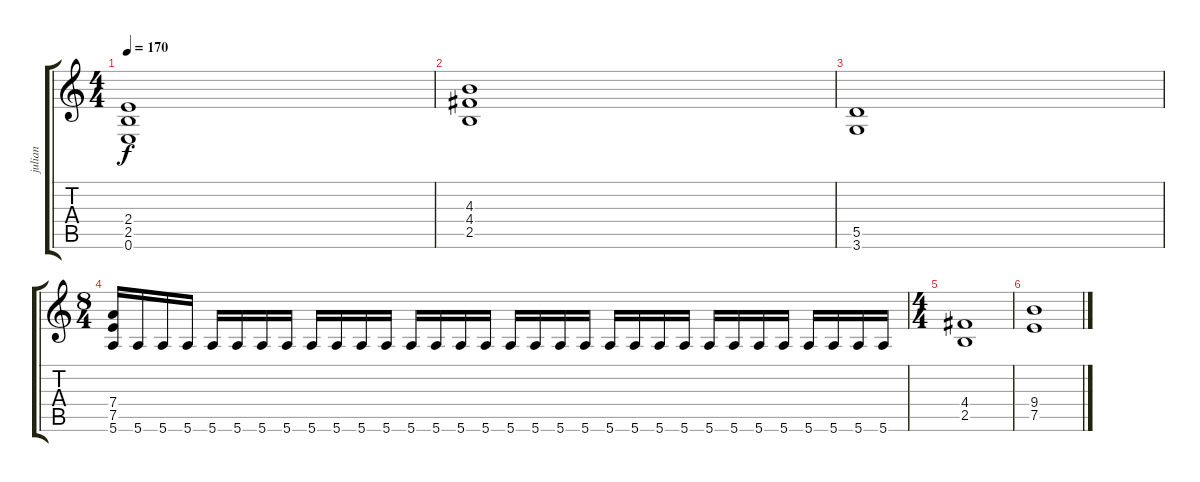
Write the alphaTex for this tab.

\track ("julian" "julian") {instrument overdrivenguitar}
\staff {score tabs}
\tuning (E4 B3 G3 D3 A2 E2) {hide}
\ts (4 4)
\tempo 170
\clef g2
\ks c
(2.4 2.5 0.6).1{dy f} |
(4.3 4.4 2.5).1 |
(5.5 3.6).1 |
\ts (8 4)
(7.4 7.5 5.6).16 5.6.16 5.6.16 5.6.16 5.6.16 5.6.16 5.6.16 5.6.16 5.6.16 5.6.16 5.6.16 5.6.16 5.6.16 5.6.16 5.6.16 5.6.16 5.6.16 5.6.16 5.6.16 5.6.16 5.6.16 5.6.16 5.6.16 5.6.16 5.6.16 5.6.16 5.6.16 5.6.16 5.6.16 5.6.16 5.6.16 5.6.16 |
\ts (4 4)
(4.4 2.5).1 |
(9.4 7.5).1
